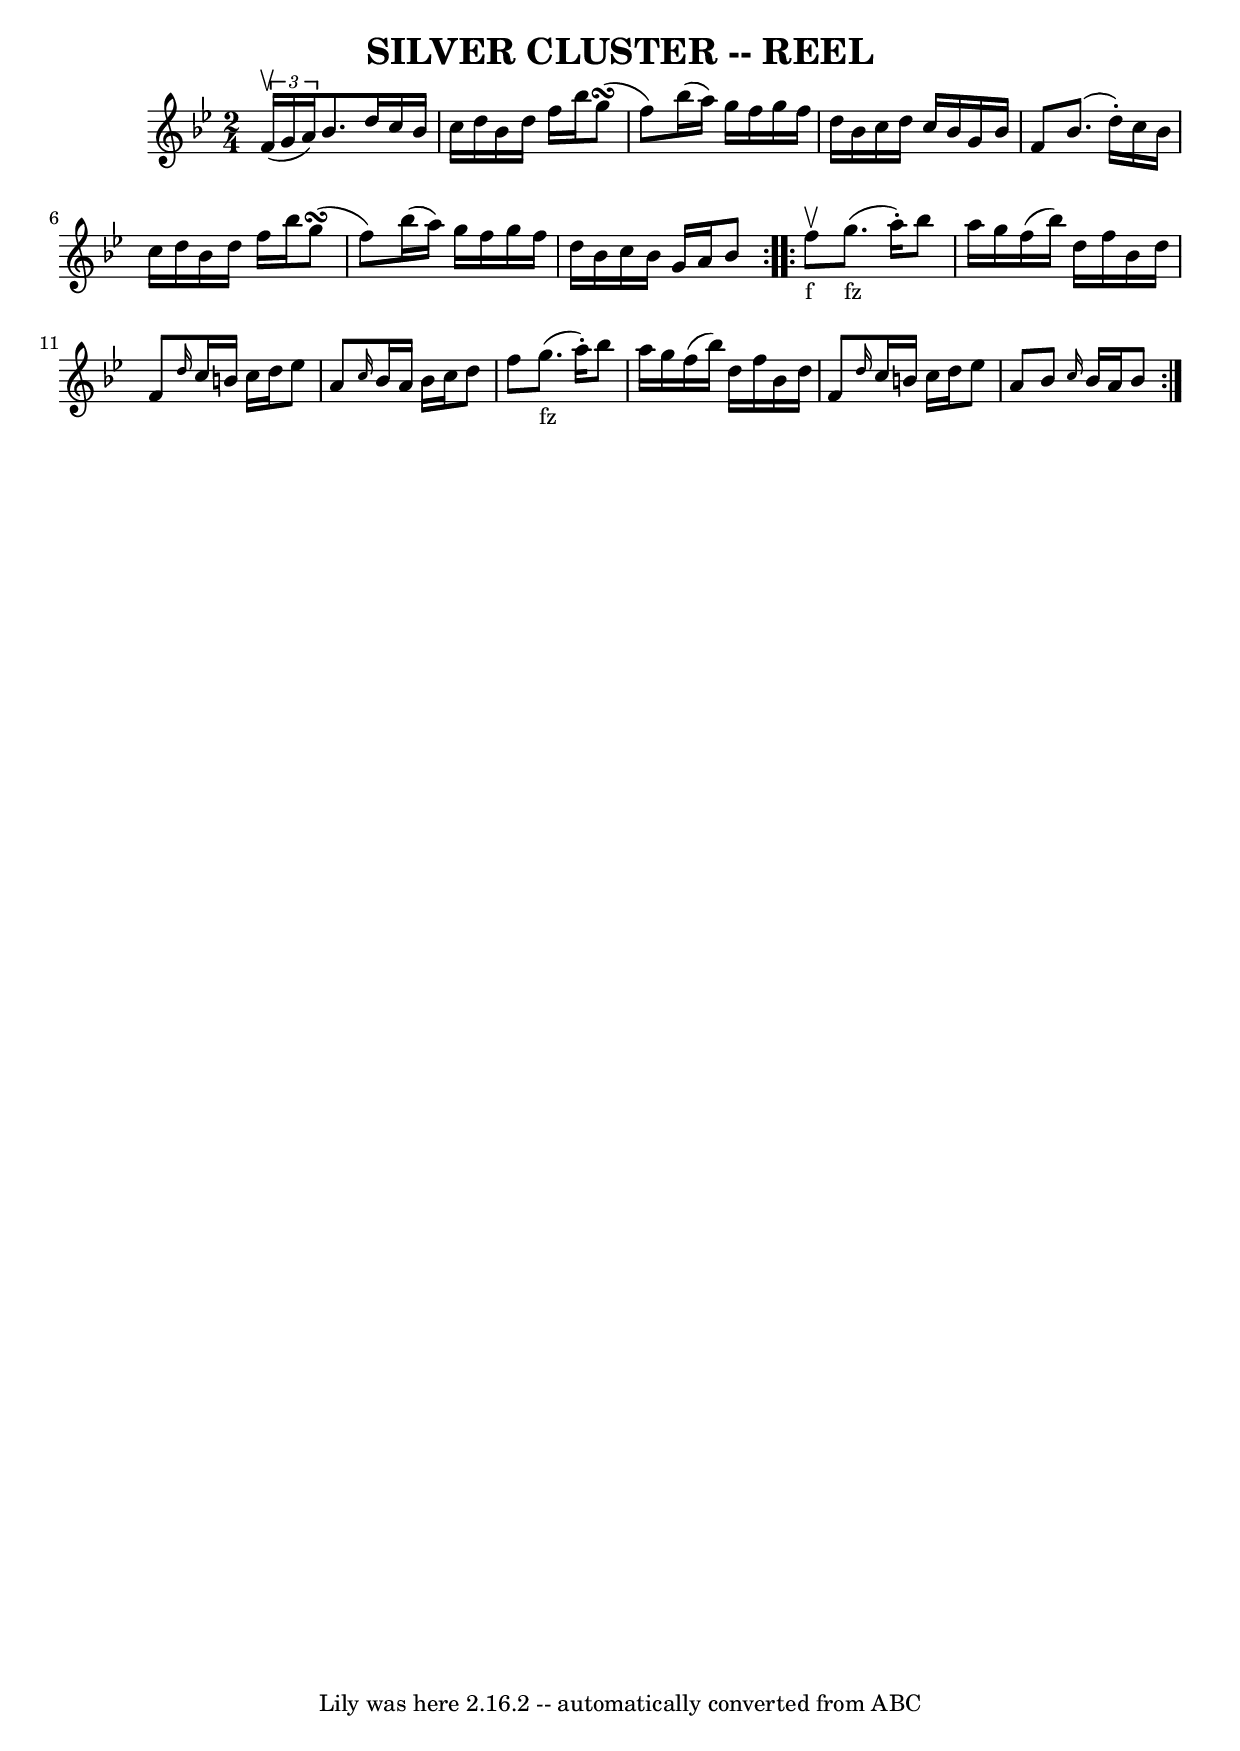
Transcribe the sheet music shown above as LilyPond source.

\version "2.16.2"
\include "Mammoth.ily"
\header {
  %% book = "Ryan's Mammoth Collection of Fiddle Tunes"
 crossRefNumber = "1"
 footnotes = ""
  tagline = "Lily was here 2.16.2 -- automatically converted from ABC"
  title = "SILVER CLUSTER -- REEL"

}
voicedefault =  {



  \repeat volta 2 {

    \time 2/4 
    \key bes \major   \times 2/3 { f'16 (^\upbow g'16 a'16)  				 }     |
 bes'8. d''16 c''16 bes'16 c''16 d''16    |
 bes'16 d''16 f''16 bes''16 g''8 (\turn f''8)    |
 bes''16 (a''16) g''16 f''16 g''16 f''16 d''16 bes'16      |
 c''16 d''16 c''16 bes'16 g'16 bes'16 f'8         |
 bes'8. (d''16-.) c''16 bes'16 c''16 d''16     |
 bes'16 d''16 f''16 bes''16 g''8 (\turn f''8)    |
 bes''16 (a''16) g''16 f''16 g''16 f''16 d''16 bes'16     |
 c''16 bes'16 g'16 a'16 bes'8    
  }     

  \repeat volta 2 { f''8_"f"^\upbow        |
 g''8._"fz"(a''16-.) bes''8 a''16 g''16    |
 f''16 (bes''16) d''16 f''16 bes'16 d''16 f'8     |
    \grace { d''16  
	   } c''16 b'16 c''16 d''16 ees''8 a'8     |
    \grace { c''16  
	   } bes'16 a'16 bes'16 c''16 d''8 f''8         |
 g''8.      _"fz"(a''16-.) bes''8 a''16 g''16     |
 f''16 (bes''16 ) d''16 f''16 bes'16 d''16 f'8    |
    \grace { d''16  
	   } c''16 b'16 c''16 d''16 ees''8 a'8     |
 bes'8  
    \grace { c''16  
	   } bes'16 a'16 bes'8    
  }   

}

\score{
  <<

    \context Staff="default"
    {
      \voicedefault 
      
    }

  >>
  \layout {
    
  }
  \midi {
  }

}
